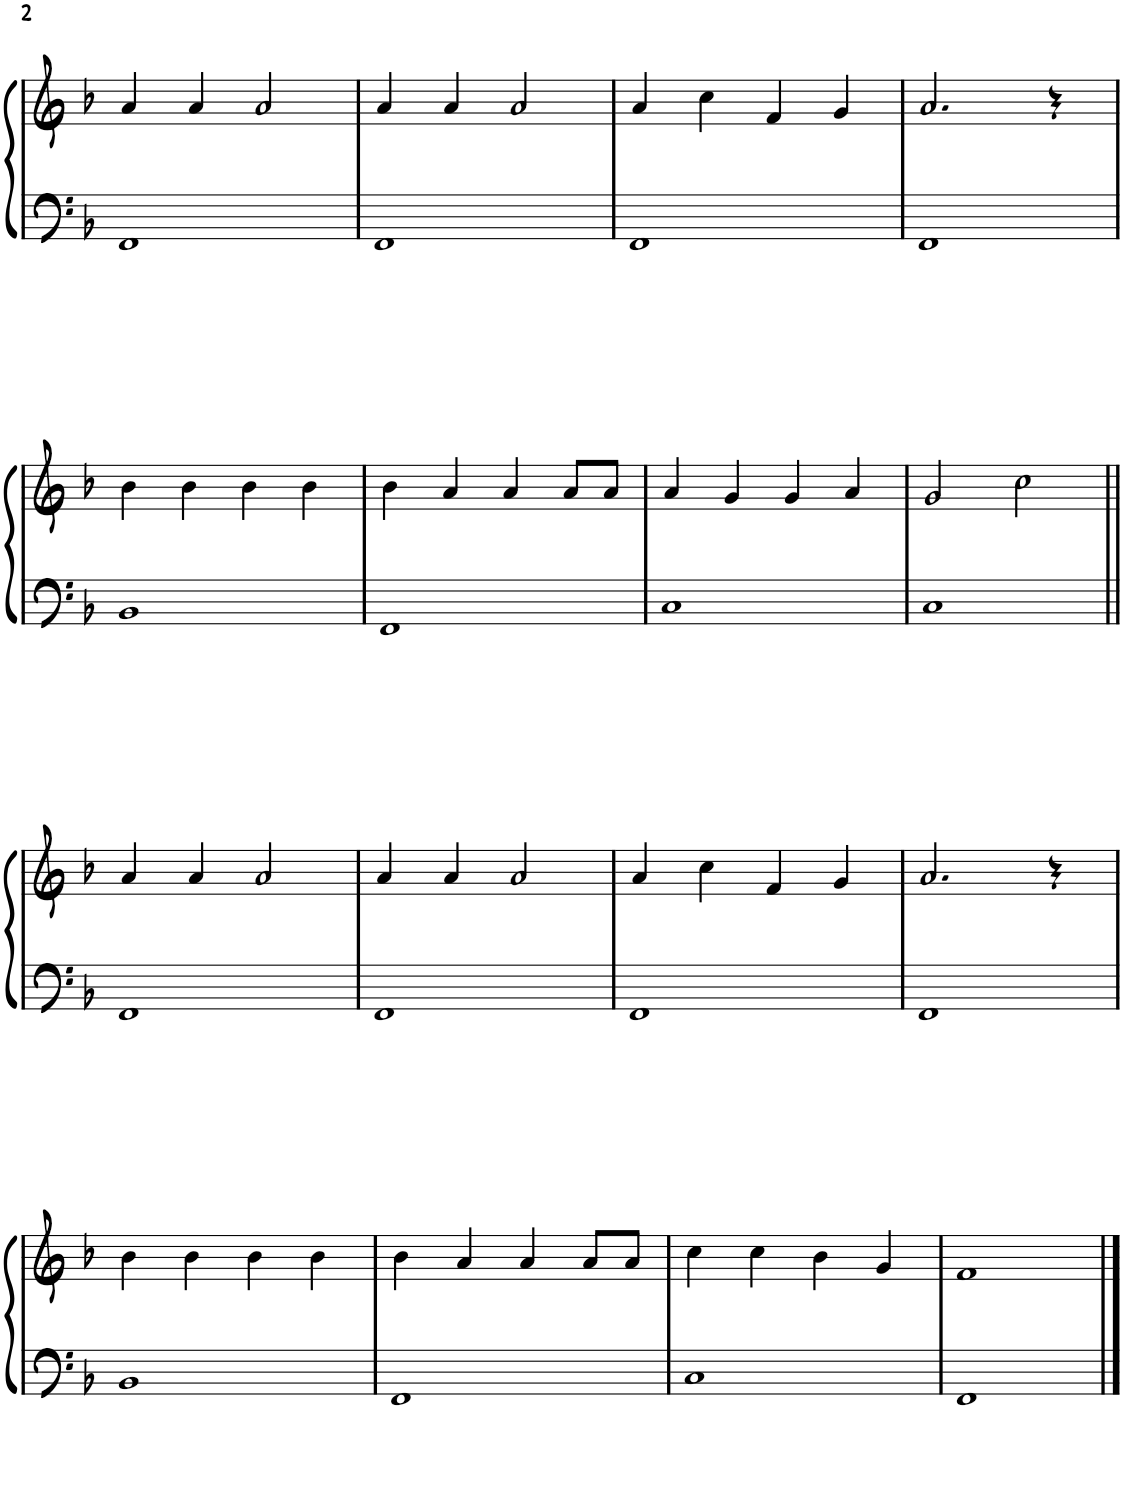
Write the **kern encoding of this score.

**kern	**kern
*part1	*part1
*staff2	*staff1
*I"Piano	*
*I'Pno.	*
!!LO:PB:g=z
*clefF4	*clefG2
*k[b-]	*k[b-]
*M4/4	*M4/4
=17	=17
1FF	4a/
.	4a/
.	2a/
=18	=18
1FF	4a/
.	4a/
.	2a/
=19	=19
1FF	4a/
.	4cc\
.	4f/
.	4g/
=20	=20
1FF	2.a/
.	4r
!!LO:LB:g=z
=21	=21
1BB-	4b-\
.	4b-\
.	4b-\
.	4b-\
=22	=22
1FF	4b-\
.	4a/
.	4a/
.	8a/L
.	8a/J
=23	=23
1C	4a/
.	4g/
.	4g/
.	4a/
=24	=24
1C	2g/
.	2cc\
!!LO:LB:g=z
=25||	=25||
1FF	4a/
.	4a/
.	2a/
=26	=26
1FF	4a/
.	4a/
.	2a/
=27	=27
1FF	4a/
.	4cc\
.	4f/
.	4g/
=28	=28
1FF	2.a/
.	4r
!!LO:LB:g=z
=29	=29
1BB-	4b-\
.	4b-\
.	4b-\
.	4b-\
=30	=30
1FF	4b-\
.	4a/
.	4a/
.	8a/L
.	8a/J
=31	=31
1C	4cc\
.	4cc\
.	4b-\
.	4g/
=32	=32
1FF	1f
==	==
*-	*-
